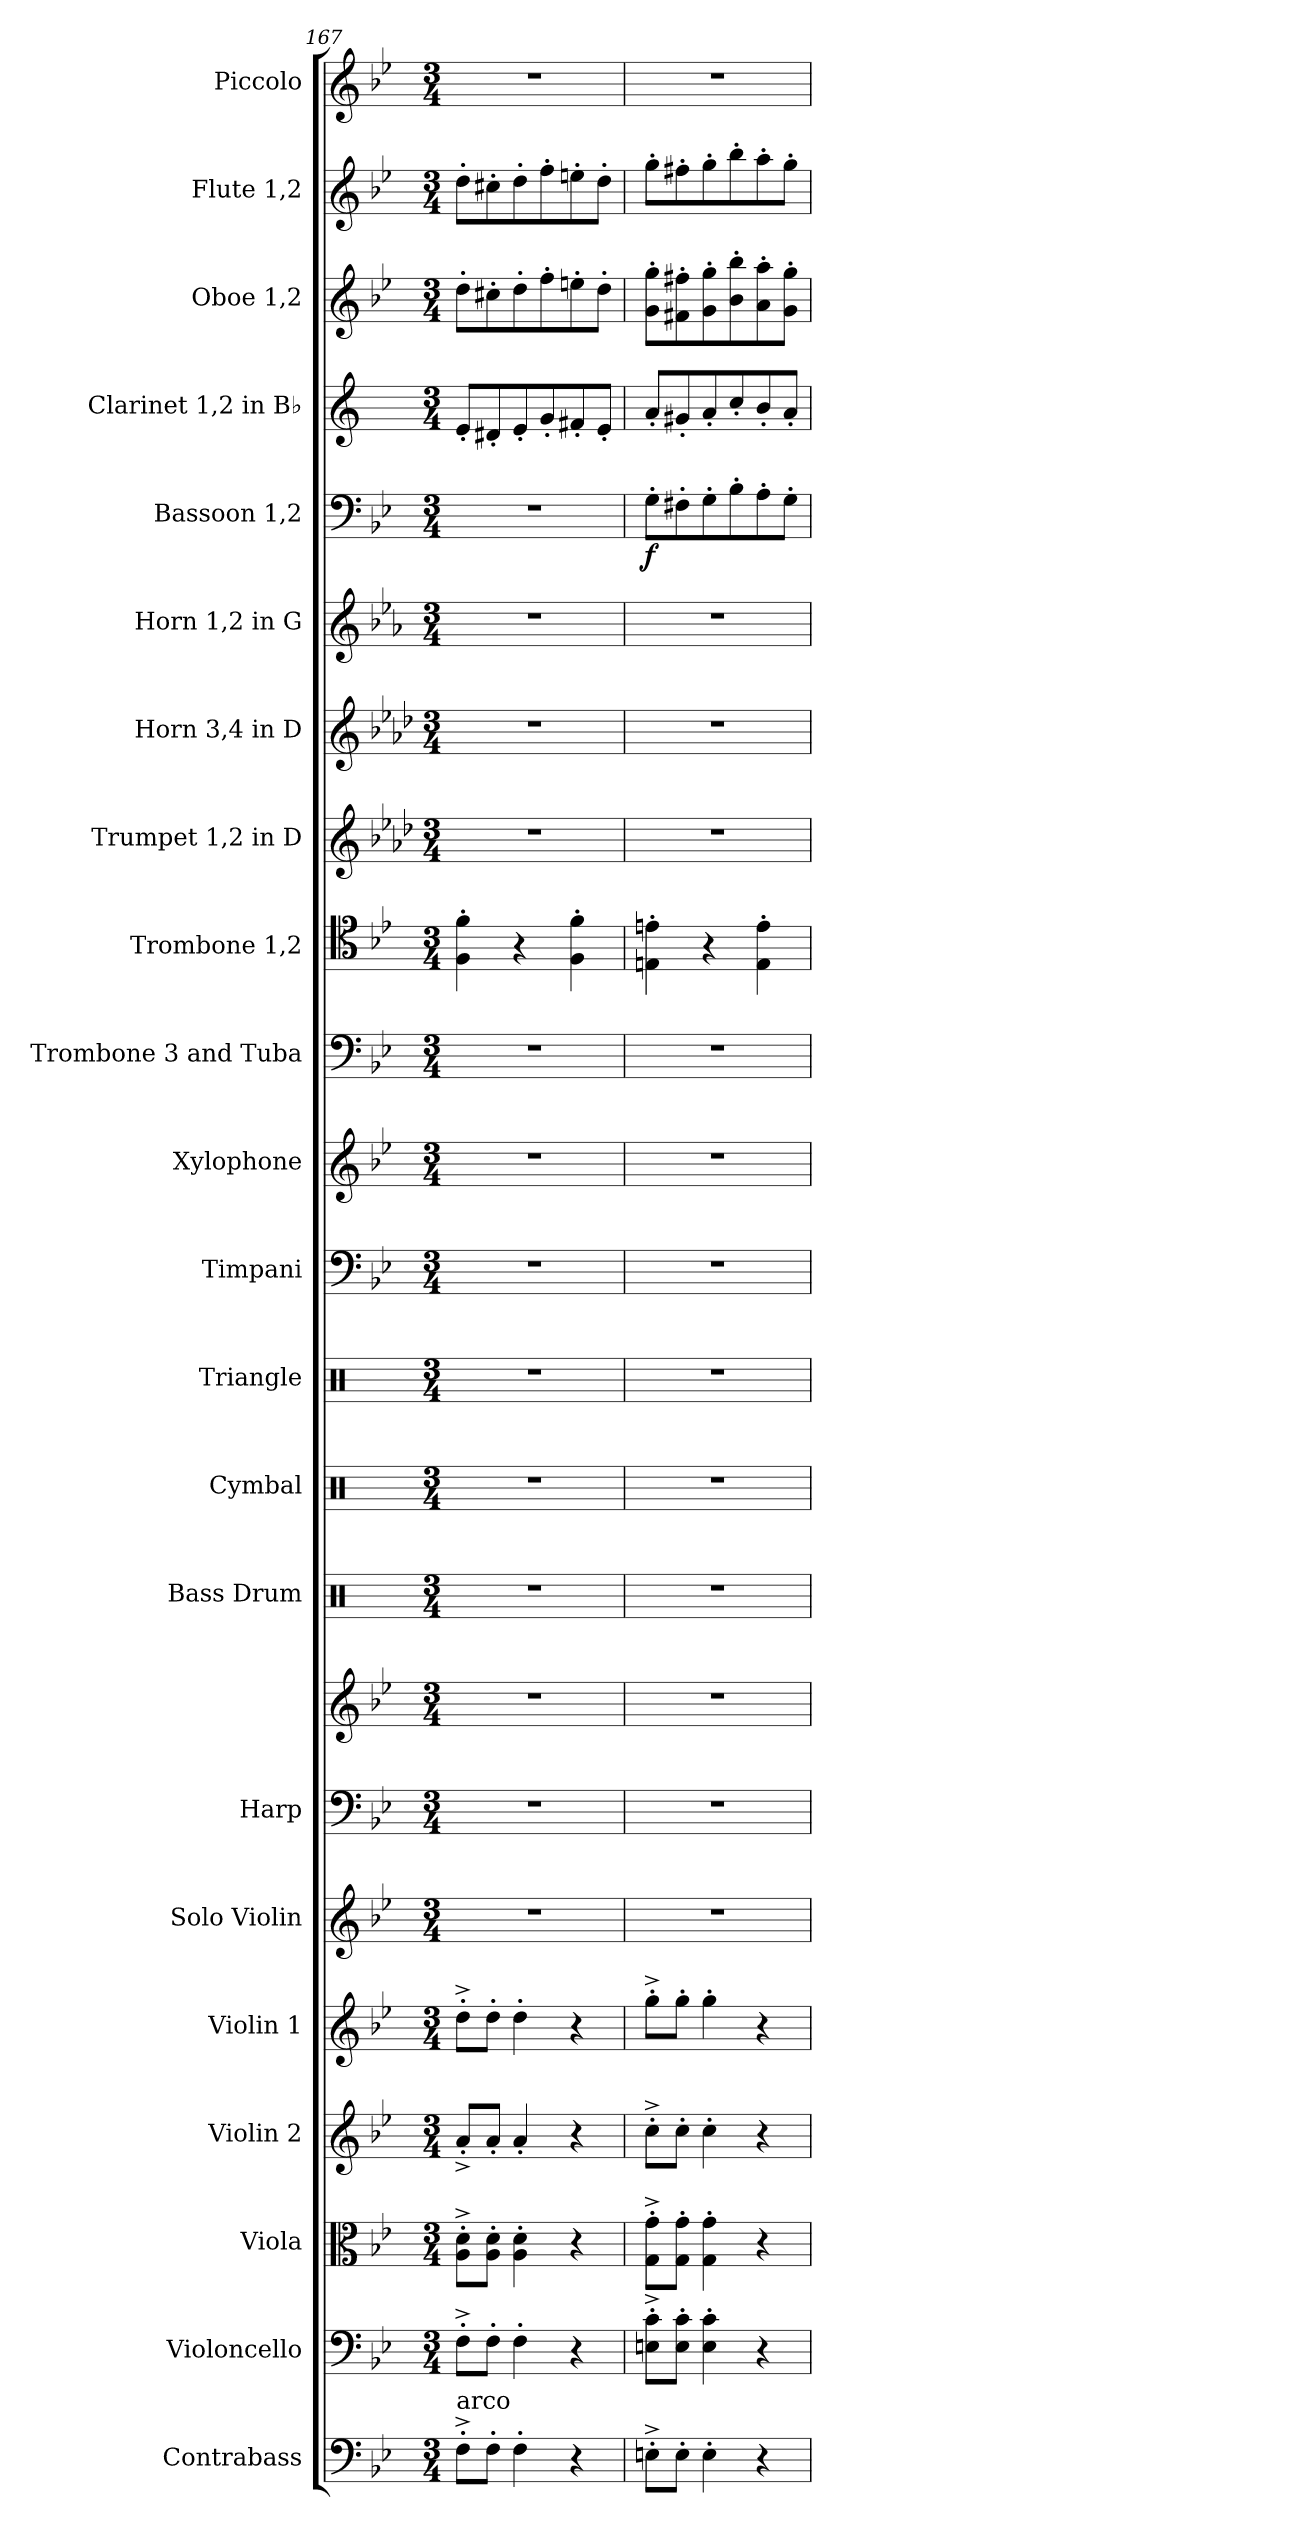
**kern	**kern	**kern	**kern	**kern	**kern	**kern	**kern	**kern	**kern	**kern	**kern	**kern	**kern	**kern	**kern	**kern	**kern	**kern	**dynam	**kern	**kern	**kern	**kern
*part22	*part21	*part20	*part19	*part18	*part17	*part16	*part16	*part15	*part14	*part13	*part12	*part11	*part10	*part9	*part8	*part7	*part6	*part5	*part5	*part4	*part3	*part2	*part1
*staff23	*staff22	*staff21	*staff20	*staff19	*staff18	*staff17	*staff16	*staff15	*staff14	*staff13	*staff12	*staff11	*staff10	*staff9	*staff8	*staff7	*staff6	*staff5	*staff5	*staff4	*staff3	*staff2	*staff1
*I"Contrabass	*I"Violoncello	*I"Viola	*I"Violin 2	*I"Violin 1	*I"Solo Violin	*I"Harp	*	*I"Bass Drum	*I"Cymbal	*I"Triangle	*I"Timpani	*I"Xylophone	*I"Trombone 3 and Tuba	*I"Trombone 1,2	*I"Trumpet 1,2 in D	*I"Horn 3,4 in D	*I"Horn 1,2 in G	*I"Bassoon 1,2	*	*I"Clarinet 1,2 in B♭	*I"Oboe 1,2	*I"Flute 1,2	*I"Piccolo
*I'Cb.	*I'Vc.	*I'Vla.	*I'Vln. 2	*I'Vln. 1	*I'Solo Vln.	*I'Hrp.	*	*I'B.D	*I'Cym.	*I'Trgl.	*I'Timp.	*I'Xyl.	*I'Tbn. 3 and Tba.	*I'Tbn. 1,2	*I'Tpt. 1,2 in D	*I'Hn. 3,4 in D	*I'Hn. 1,2 in G	*I'Bsn. 1,2	*	*I'Cl. 1,2 in B♭	*I'Ob. 1,2	*I'Fl. 1,2	*I'Picc.
*clefF4	*clefF4	*clefC3	*clefG2	*clefG2	*clefG2	*clefF4	*clefG2	*clefX	*clefX	*clefX	*clefF4	*clefG2	*clefF4	*clefC4	*clefG2	*clefG2	*clefG2	*clefF4	*	*clefG2	*clefG2	*clefG2	*clefG2
*ITrd7c12	*	*	*	*	*	*	*	*	*	*	*	*ITrd-7c-12	*	*	*ITrd-1c-2	*ITrd6c10	*ITrd3c5	*	*	*ITrd1c2	*	*	*ITrd-7c-12
*k[b-e-]	*k[b-e-]	*k[b-e-]	*k[b-e-]	*k[b-e-]	*k[b-e-]	*k[b-e-]	*k[b-e-]	*k[]	*k[]	*k[]	*k[b-e-]	*k[b-e-]	*k[b-e-]	*k[b-e-]	*k[b-e-]	*k[b-e-]	*k[b-e-]	*k[b-e-]	*	*k[b-e-]	*k[b-e-]	*k[b-e-]	*k[b-e-]
*M3/4	*M3/4	*M3/4	*M3/4	*M3/4	*M3/4	*M3/4	*M3/4	*M3/4	*M3/4	*M3/4	*M3/4	*M3/4	*M3/4	*M3/4	*M3/4	*M3/4	*M3/4	*M3/4	*	*M3/4	*M3/4	*M3/4	*M3/4
=167	=167	=167	=167	=167	=167	=167	=167	=167	=167	=167	=167	=167	=167	=167	=167	=167	=167	=167	=167	=167	=167	=167	=167
!LO:TX:a:t=arco	!	!	!	!	!	!	!	!	!	!	!	!	!	!	!	!	!	!	!	!	!	!	!
8FF'^\L	8F'^\L	8A\'^ 8d\'^L	8a'^/L	8dd'^\L	2.r	2.r	2.r	2.r	2.r	2.r	2.r	2.r	2.r	4F\' 4f\'	2.r	2.r	2.r	2.r	.	8d'/L	8dd'\L	8dd'\L	2.r
8FF'\J	8F'\J	8A\' 8d\'J	8a'/J	8dd'\J	.	.	.	.	.	.	.	.	.	.	.	.	.	.	.	8c#X'/	8cc#X'\	8cc#X'\	.
4FF'\	4F'\	4A\' 4d\'	4a'/	4dd'\	.	.	.	.	.	.	.	.	.	4r	.	.	.	.	.	8d'/	8dd'\	8dd'\	.
.	.	.	.	.	.	.	.	.	.	.	.	.	.	.	.	.	.	.	.	8f'/	8ff'\	8ff'\	.
4r	4r	4r	4r	4r	.	.	.	.	.	.	.	.	.	4F\' 4f\'	.	.	.	.	.	8en'/	8een'\	8een'\	.
.	.	.	.	.	.	.	.	.	.	.	.	.	.	.	.	.	.	.	.	8d'/J	8dd'\J	8dd'\J	.
!!LO:PB:g=z
=168	=168	=168	=168	=168	=168	=168	=168	=168	=168	=168	=168	=168	=168	=168	=168	=168	=168	=168	=168	=168	=168	=168	=168
!	!	!	!	!	!	!	!	!	!	!	!	!	!	!	!	!	!	!	!LO:DY:b	!	!	!	!
8EEn'^\L	8En\'^ 8c\'^L	8G\'^ 8g\'^L	8cc'^\L	8gg'^\L	2.r	2.r	2.r	2.r	2.r	2.r	2.r	2.r	2.r	4En\' 4en\'	2.r	2.r	2.r	8G'\L	f	8g'/L	8g\' 8gg\'L	8gg'\L	2.r
8EE'\J	8E\' 8c\'J	8G\' 8g\'J	8cc'\J	8gg'\J	.	.	.	.	.	.	.	.	.	.	.	.	.	8F#X'\	.	8f#X'/	8f#X\' 8ff#X\'	8ff#X'\	.
4EE'\	4E\' 4c\'	4G\' 4g\'	4cc'\	4gg'\	.	.	.	.	.	.	.	.	.	4r	.	.	.	8G'\	.	8g'/	8g\' 8gg\'	8gg'\	.
.	.	.	.	.	.	.	.	.	.	.	.	.	.	.	.	.	.	8B-'\	.	8b-'/	8b-\' 8bb-\'	8bb-'\	.
4r	4r	4r	4r	4r	.	.	.	.	.	.	.	.	.	4E\' 4e\'	.	.	.	8A'\	.	8a'/	8a\' 8aa\'	8aa'\	.
.	.	.	.	.	.	.	.	.	.	.	.	.	.	.	.	.	.	8G'\J	.	8g'/J	8g\' 8gg\'J	8gg'\J	.
=	=	=	=	=	=	=	=	=	=	=	=	=	=	=	=	=	=	=	=	=	=	=	=
*-	*-	*-	*-	*-	*-	*-	*-	*-	*-	*-	*-	*-	*-	*-	*-	*-	*-	*-	*-	*-	*-	*-	*-
